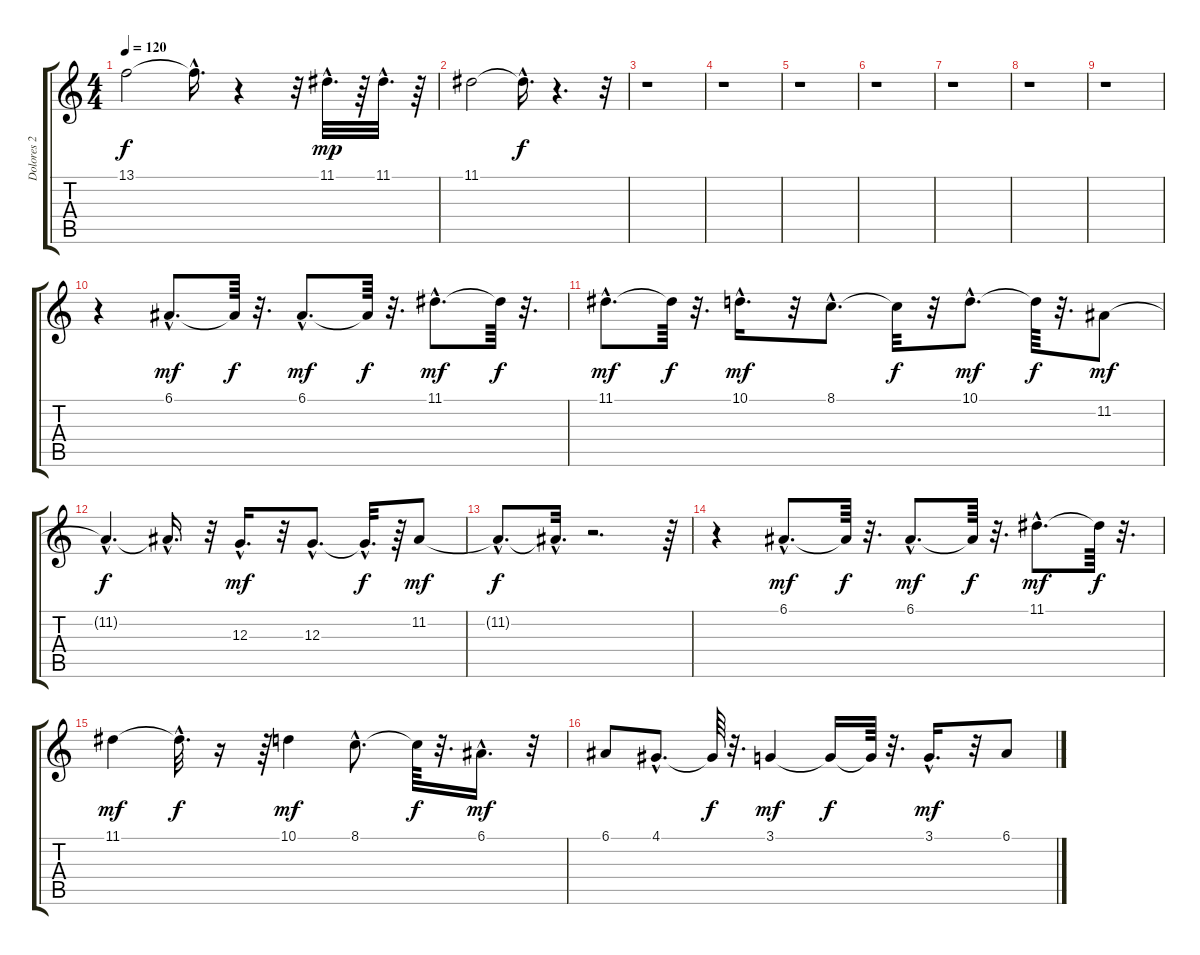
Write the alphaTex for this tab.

\track ("Dolores 2" "Dolores 2") {instrument pad3polysynth}
\staff {score tabs}
\tuning (E4 B3 G3 D3 A2 E2) {hide}
\ts (4 4)
\tempo 120
\clef g2
\ks c
13.1{t}.2{dy f} 13.1{hac t}.16{d} r.4 r.32 11.1{hac}.32{d dy mp} r.64 11.1{hac}.32{d} r.64 |
11.1.2 11.1{hac t}.16{d dy f} r.4{d} r.32 |
r.1 |
r.1 |
r.1 |
r.1 |
r.1 |
r.1 |
r.1 |
r.4 6.1{hac}.8{d dy mf} 6.1{t}.64{dy f} r.32{d} 6.1{hac}.8{d dy mf} 6.1{t}.64{dy f} r.32{d} 11.1{hac}.8{d dy mf} 11.1{t}.64{dy f} r.32{d} |
11.1{hac}.8{d dy mf} 11.1{t}.64{dy f} r.32{d} 10.1{hac}.16{d dy mf} r.32 8.1{hac}.8{d} 8.1{t}.32{dy f} r.32 10.1{hac}.8{d dy mf} 10.1{t}.64{dy f} r.32{d} 11.2.8{dy mf} |
11.2{hac t}.4{d dy f} 11.2{hac t}.16{d} r.32 12.3{hac}.16{d dy mf} r.32 12.3{hac}.8{d} 12.3{hac t}.32{d dy f} r.64 11.2.8{dy mf} |
11.2{hac t}.8{d dy f} 11.2{hac t}.32{d} r.2{d} r.64 |
r.4 6.1{hac}.8{d dy mf} 6.1{t}.64{dy f} r.32{d} 6.1{hac}.8{d dy mf} 6.1{t}.64{dy f} r.32{d} 11.1{hac}.8{d dy mf} 11.1{t}.64{dy f} r.32{d} |
11.1.4{dy mf} 11.1{hac t}.32{d dy f} r.16 r.64 10.1.4{dy mf} 8.1{hac}.8{d} 8.1{t}.64{dy f} r.32{d} 6.1{hac}.16{d dy mf} r.32 |
6.1.8 4.1{hac}.8{d} 4.1{t}.64{dy f} r.32{d} 3.1.4{dy mf} 3.1{t}.16{dy f} 3.1{t}.64 r.32{d} 3.1{hac}.16{d dy mf} r.32 6.1.8
